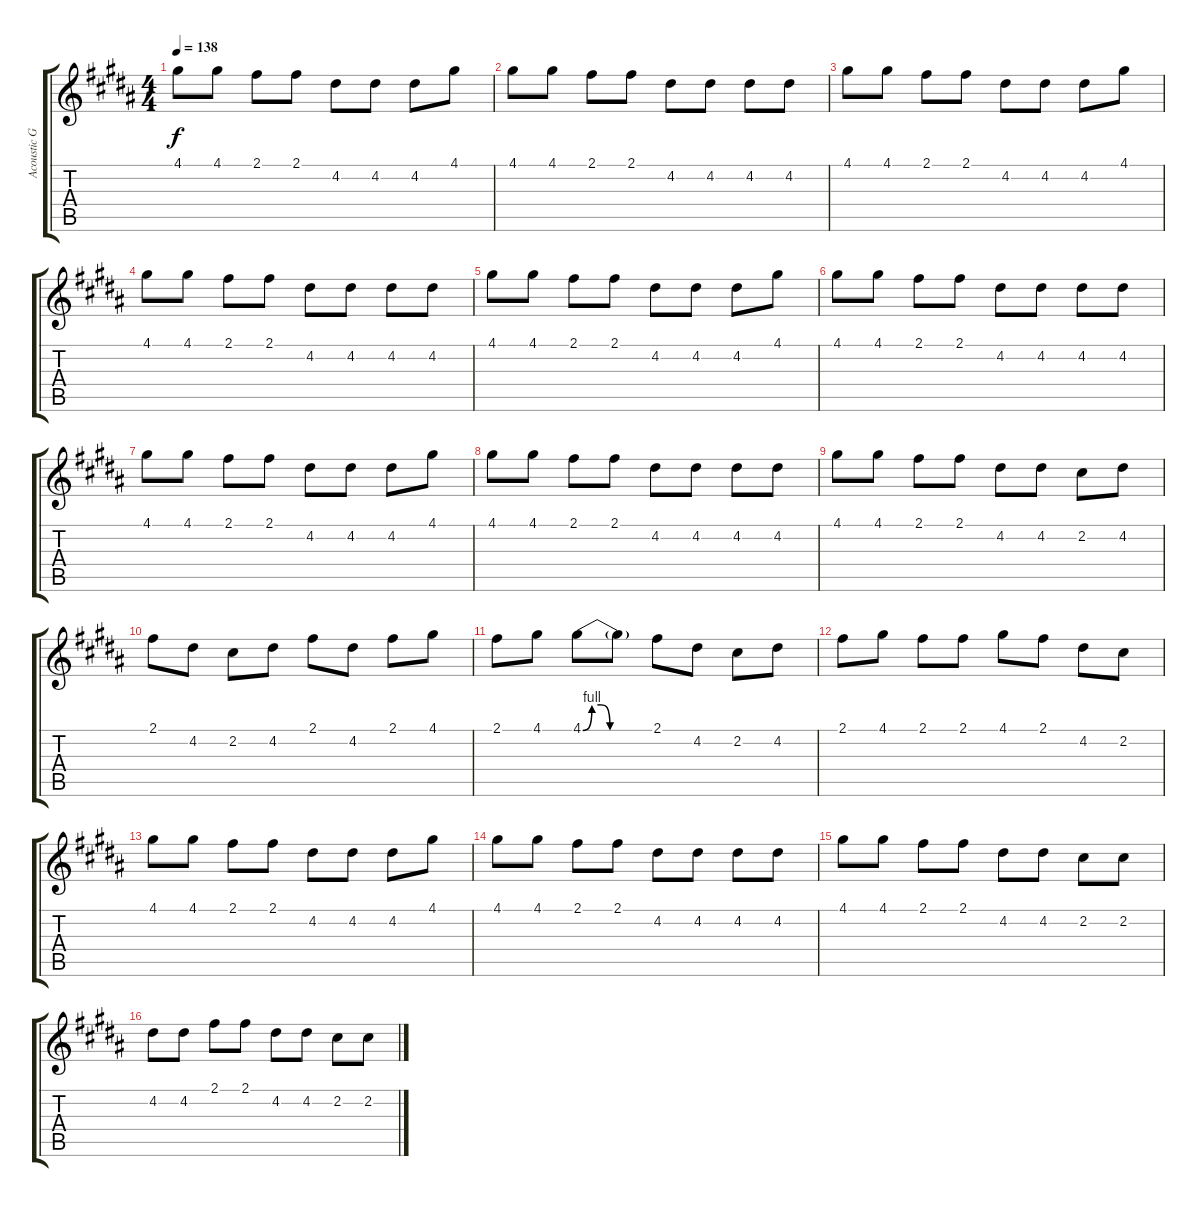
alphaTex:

\track ("Acoustic Guitar 1" "Acoustic G") {instrument acousticguitarsteel}
\staff {score tabs}
\tuning (E4 B3 G3 D3 A2 E2) {hide}
\ts (4 4)
\tempo 138
\clef g2
\ks b
4.1.8{dy f} 4.1.8 2.1.8 2.1.8 4.2.8 4.2.8 4.2.8 4.1.8 |
4.1.8 4.1.8 2.1.8 2.1.8 4.2.8 4.2.8 4.2.8 4.2.8 |
4.1.8 4.1.8 2.1.8 2.1.8 4.2.8 4.2.8 4.2.8 4.1.8 |
4.1.8 4.1.8 2.1.8 2.1.8 4.2.8 4.2.8 4.2.8 4.2.8 |
4.1.8 4.1.8 2.1.8 2.1.8 4.2.8 4.2.8 4.2.8 4.1.8 |
4.1.8 4.1.8 2.1.8 2.1.8 4.2.8 4.2.8 4.2.8 4.2.8 |
4.1.8 4.1.8 2.1.8 2.1.8 4.2.8 4.2.8 4.2.8 4.1.8 |
4.1.8 4.1.8 2.1.8 2.1.8 4.2.8 4.2.8 4.2.8 4.2.8 |
4.1.8 4.1.8 2.1.8 2.1.8 4.2.8 4.2.8 2.2.8 4.2.8 |
2.1.8 4.2.8 2.2.8 4.2.8 2.1.8 4.2.8 2.1.8 4.1.8 |
2.1.8 4.1.8 4.1{be (custom 0 0 15 4 30 4 45 0 60 0)}.8 4.1{be (hold 0 0 60 0) t}.8 2.1.8 4.2.8 2.2.8 4.2.8 |
2.1.8 4.1.8 2.1.8 2.1.8 4.1.8 2.1.8 4.2.8 2.2.8 |
4.1.8 4.1.8 2.1.8 2.1.8 4.2.8 4.2.8 4.2.8 4.1.8 |
4.1.8 4.1.8 2.1.8 2.1.8 4.2.8 4.2.8 4.2.8 4.2.8 |
4.1.8 4.1.8 2.1.8 2.1.8 4.2.8 4.2.8 2.2.8 2.2.8 |
4.2.8 4.2.8 2.1.8 2.1.8 4.2.8 4.2.8 2.2.8 2.2{ss}.8
